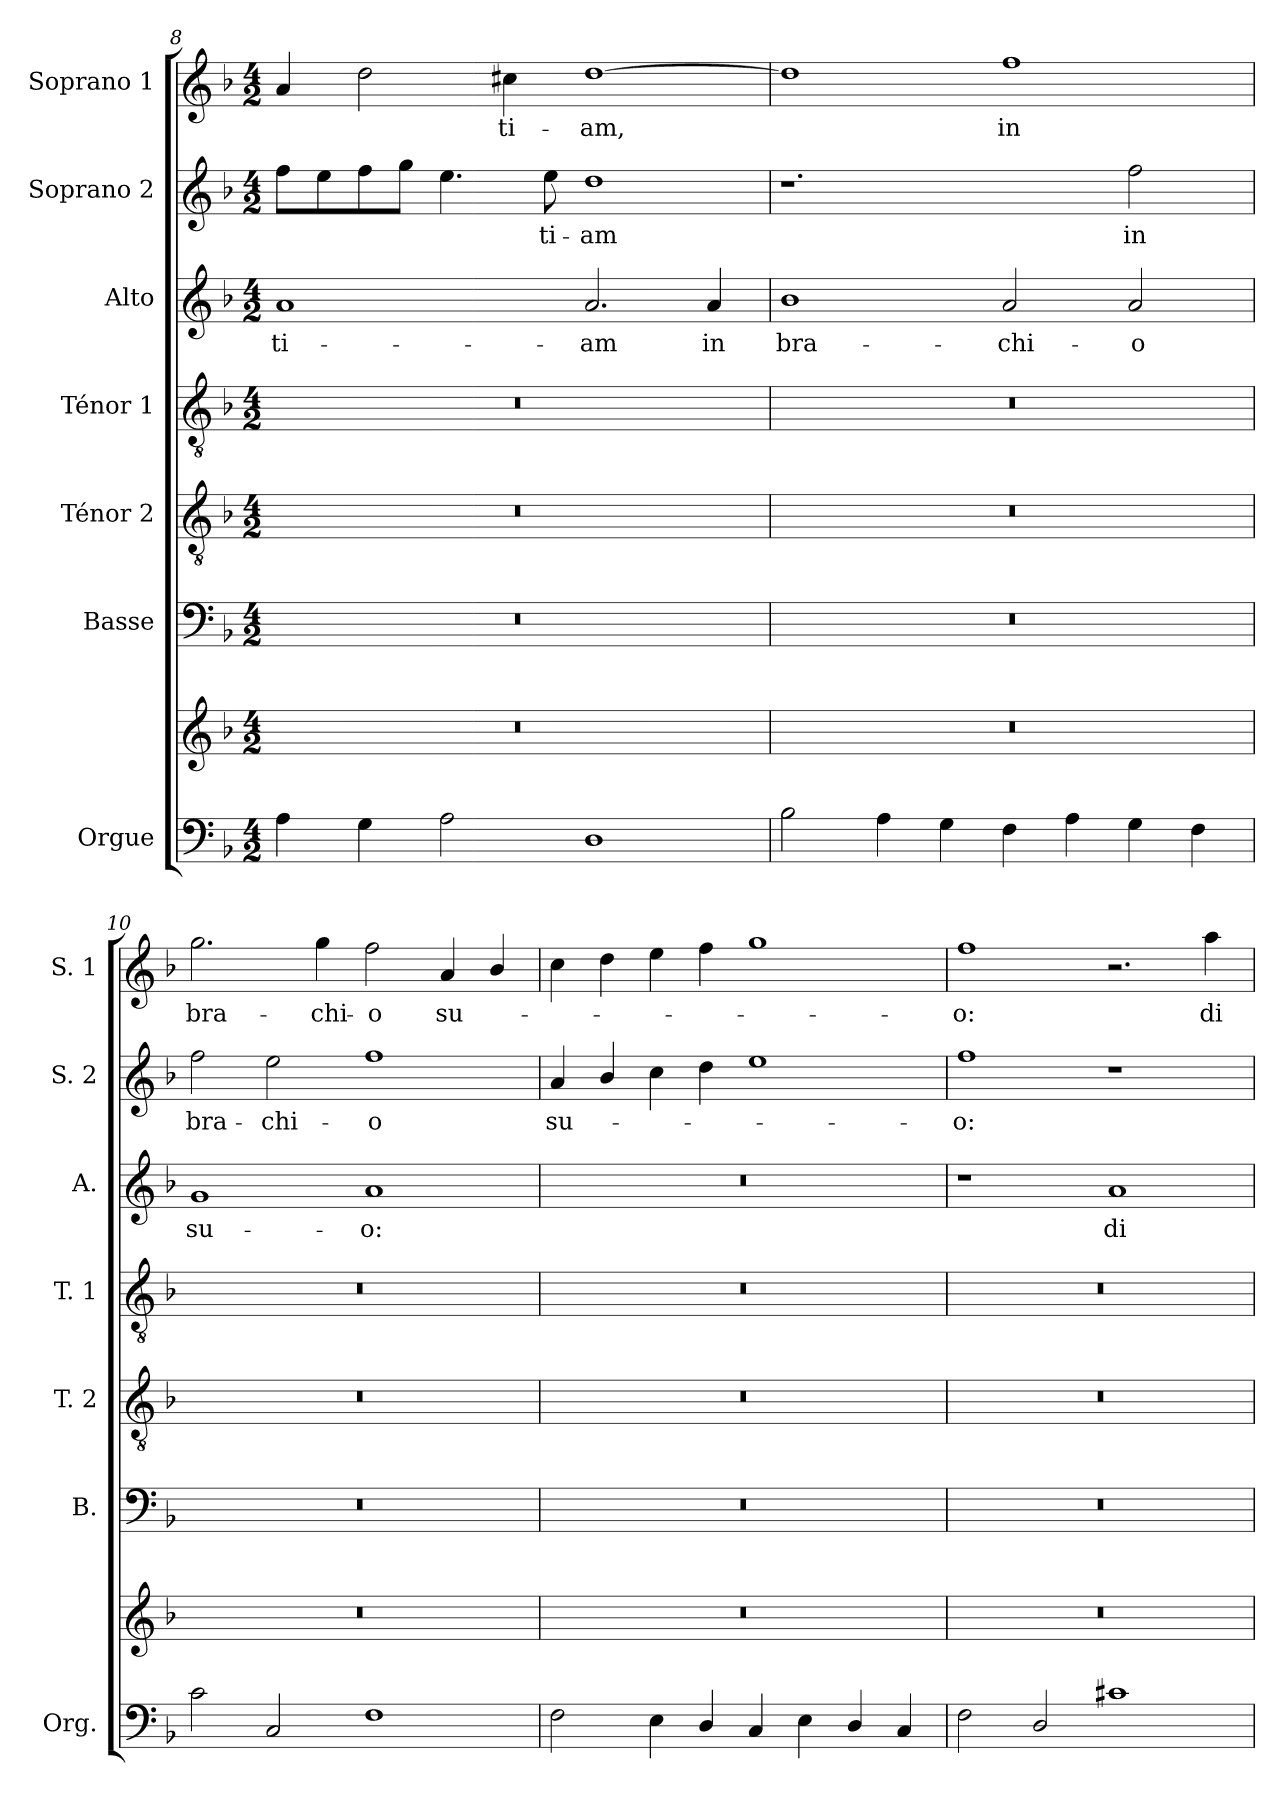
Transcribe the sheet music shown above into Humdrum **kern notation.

**kern	**kern	**kern	**kern	**kern	**kern	**text	**kern	**text	**kern	**text
*part7	*part7	*part6	*part5	*part4	*part3	*part3	*part2	*part2	*part1	*part1
*staff8	*staff7	*staff6	*staff5	*staff4	*staff3	*staff3	*staff2	*staff2	*staff1	*staff1
*I"Orgue	*	*I"Basse	*I"Ténor 2	*I"Ténor 1	*I"Alto	*	*I"Soprano 2	*	*I"Soprano 1	*
*I'Org.	*	*I'B.	*I'T. 2	*I'T. 1	*I'A.	*	*I'S. 2	*	*I'S. 1	*
*clefF4	*clefG2	*clefF4	*clefGv2	*clefGv2	*clefG2	*	*clefG2	*	*clefG2	*
*k[b-]	*k[b-]	*k[b-]	*k[b-]	*k[b-]	*k[b-]	*	*k[b-]	*	*k[b-]	*
*M4/2	*M4/2	*M4/2	*M4/2	*M4/2	*M4/2	*	*M4/2	*	*M4/2	*
=8	=8	=8	=8	=8	=8	=8	=8	=8	=8	=8
!	!	!	!	!	!	!LO:LY:b	!	!	!	!
4A\	0r	0r	0r	0r	1a	-ti-	8ff\L	.	4a/	.
.	.	.	.	.	.	.	8ee\	.	.	.
4G\	.	.	.	.	.	.	8ff\	.	2dd\	.
.	.	.	.	.	.	.	8gg\J	.	.	.
2A\	.	.	.	.	.	.	4.ee\	.	.	.
!	!	!	!	!	!	!	!	!	!	!LO:LY:b
.	.	.	.	.	.	.	.	.	4cc#X\	-ti-
!	!	!	!	!	!	!	!	!LO:LY:b	!	!
.	.	.	.	.	.	.	8ee\	-ti-	.	.
!	!	!	!	!	!	!LO:LY:b	!	!LO:LY:b	!	!LO:LY:b
1D	.	.	.	.	2.a/	-am	1dd	-am	[>1dd	-am,
!	!	!	!	!	!	!LO:LY:b	!	!	!	!
.	.	.	.	.	4a/	in	.	.	.	.
=9	=9	=9	=9	=9	=9	=9	=9	=9	=9	=9
!	!	!	!	!	!	!LO:LY:b	!	!	!	!
2B-\	0r	0r	0r	0r	1b-	bra-	1.r	.	1dd]	.
4A\	.	.	.	.	.	.	.	.	.	.
4G\	.	.	.	.	.	.	.	.	.	.
!	!	!	!	!	!	!LO:LY:b	!	!	!	!LO:LY:b
4F\	.	.	.	.	2a/	-chi-	.	.	1ff	in
4A\	.	.	.	.	.	.	.	.	.	.
!	!	!	!	!	!	!LO:LY:b	!	!LO:LY:b	!	!
4G\	.	.	.	.	2a/	-o	2ff\	in	.	.
4F\	.	.	.	.	.	.	.	.	.	.
!!LO:PB:g=z
=10	=10	=10	=10	=10	=10	=10	=10	=10	=10	=10
!	!	!	!	!	!	!LO:LY:b	!	!LO:LY:b	!	!LO:LY:b
2c\	0r	0r	0r	0r	1g	su-	2ff\	bra-	2.gg\	bra-
!	!	!	!	!	!	!	!	!LO:LY:b	!	!
2C/	.	.	.	.	.	.	2ee\	-chi-	.	.
!	!	!	!	!	!	!	!	!	!	!LO:LY:b
.	.	.	.	.	.	.	.	.	4gg\	-chi-
!	!	!	!	!	!	!LO:LY:b	!	!LO:LY:b	!	!LO:LY:b
1F	.	.	.	.	1a	-o:	1ff	-o	2ff\	-o
!	!	!	!	!	!	!	!	!	!	!LO:LY:b
.	.	.	.	.	.	.	.	.	4a/	su-
.	.	.	.	.	.	.	.	.	4b-/	.
=11	=11	=11	=11	=11	=11	=11	=11	=11	=11	=11
!	!	!	!	!	!	!	!	!LO:LY:b	!	!
2F\	0r	0r	0r	0r	0r	.	4a/	su-	4cc\	.
.	.	.	.	.	.	.	4b-/	.	4dd\	.
4E\	.	.	.	.	.	.	4cc\	.	4ee\	.
4D/	.	.	.	.	.	.	4dd\	.	4ff\	.
4C/	.	.	.	.	.	.	1ee	.	1gg	.
4E\	.	.	.	.	.	.	.	.	.	.
4D/	.	.	.	.	.	.	.	.	.	.
4C/	.	.	.	.	.	.	.	.	.	.
=12	=12	=12	=12	=12	=12	=12	=12	=12	=12	=12
!	!	!	!	!	!	!	!	!LO:LY:b	!	!LO:LY:b
2F\	0r	0r	0r	0r	1r	.	1ff	-o:	1ff	-o:
2D/	.	.	.	.	.	.	.	.	.	.
!	!	!	!	!	!	!LO:LY:b	!	!	!	!
1c#X	.	.	.	.	1a	di-	1r	.	2.r	.
!	!	!	!	!	!	!	!	!	!	!LO:LY:b
.	.	.	.	.	.	.	.	.	4aa\	di-
=	=	=	=	=	=	=	=	=	=	=
*-	*-	*-	*-	*-	*-	*-	*-	*-	*-	*-
